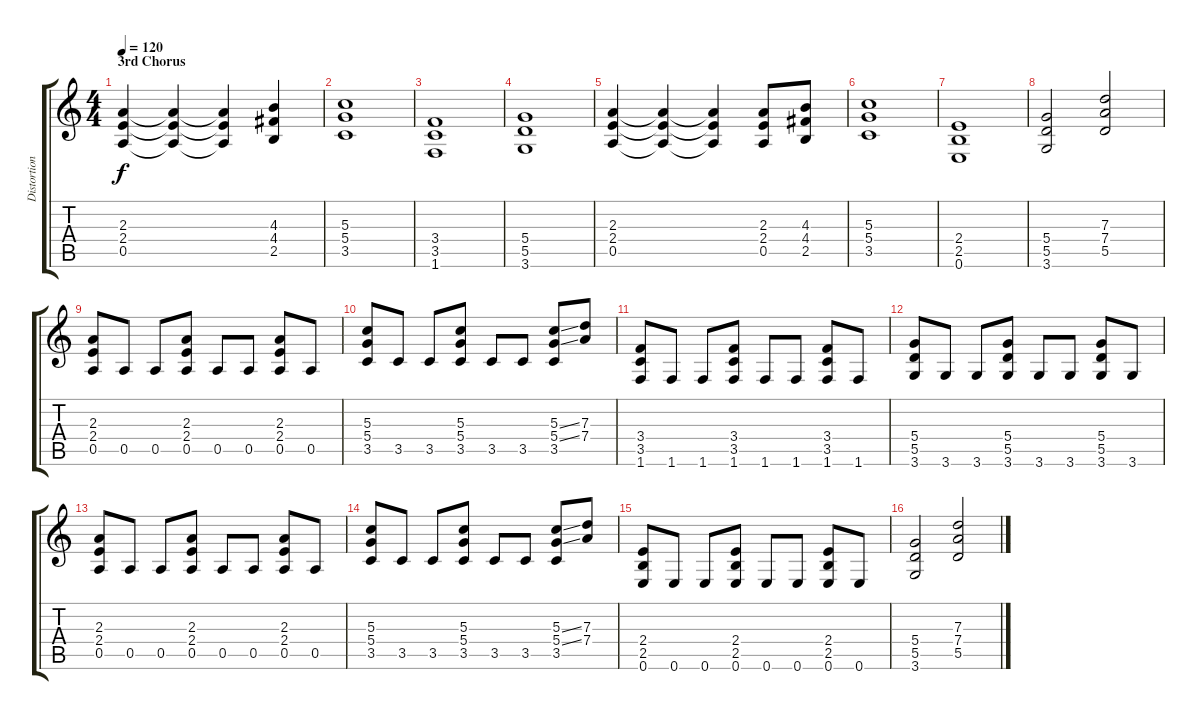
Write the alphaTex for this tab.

\track ("Distortion Guitar" "Distortion") {instrument distortionguitar}
\staff {score tabs}
\tuning (E4 B3 G3 D3 A2 E2) {hide}
\ts (4 4)
\section ("" "3rd Chorus")
\tempo 120
\clef g2
\ks c
(2.3 2.4 0.5).4{dy f} (2.3{t} 2.4{t} 0.5{t}).4 (2.3{t} 2.4{t} 0.5{t}).4 (4.3 4.4 2.5).4 |
(5.3 5.4 3.5).1 |
(3.4 3.5 1.6).1 |
(5.4 5.5 3.6).1 |
(2.3 2.4 0.5).4 (2.3{t} 2.4{t} 0.5{t}).4 (2.3{t} 2.4{t} 0.5{t}).4 (2.3 2.4 0.5).8 (4.3 4.4 2.5).8 |
(5.3 5.4 3.5).1 |
(2.4 2.5 0.6).1 |
(5.4 5.5 3.6).2 (7.3 7.4 5.5).2 |
(2.3 2.4 0.5).8 0.5.8 0.5.8 (2.3 2.4 0.5).8 0.5.8 0.5.8 (2.3 2.4 0.5).8 0.5.8 |
(5.3 5.4 3.5).8 3.5.8 3.5.8 (5.3 5.4 3.5).8 3.5.8 3.5.8 (5.3{ss} 5.4{ss} 3.5).8 (7.3 7.4).8 |
(3.4 3.5 1.6).8 1.6.8 1.6.8 (3.4 3.5 1.6).8 1.6.8 1.6.8 (3.4 3.5 1.6).8 1.6.8 |
(5.4 5.5 3.6).8 3.6.8 3.6.8 (5.4 5.5 3.6).8 3.6.8 3.6.8 (5.4 5.5 3.6).8 3.6.8 |
(2.3 2.4 0.5).8 0.5.8 0.5.8 (2.3 2.4 0.5).8 0.5.8 0.5.8 (2.3 2.4 0.5).8 0.5.8 |
(5.3 5.4 3.5).8 3.5.8 3.5.8 (5.3 5.4 3.5).8 3.5.8 3.5.8 (5.3{ss} 5.4{ss} 3.5).8 (7.3 7.4).8 |
(2.4 2.5 0.6).8 0.6.8 0.6.8 (2.4 2.5 0.6).8 0.6.8 0.6.8 (2.4 2.5 0.6).8 0.6.8 |
(5.4 5.5 3.6).2 (7.3 7.4 5.5).2
